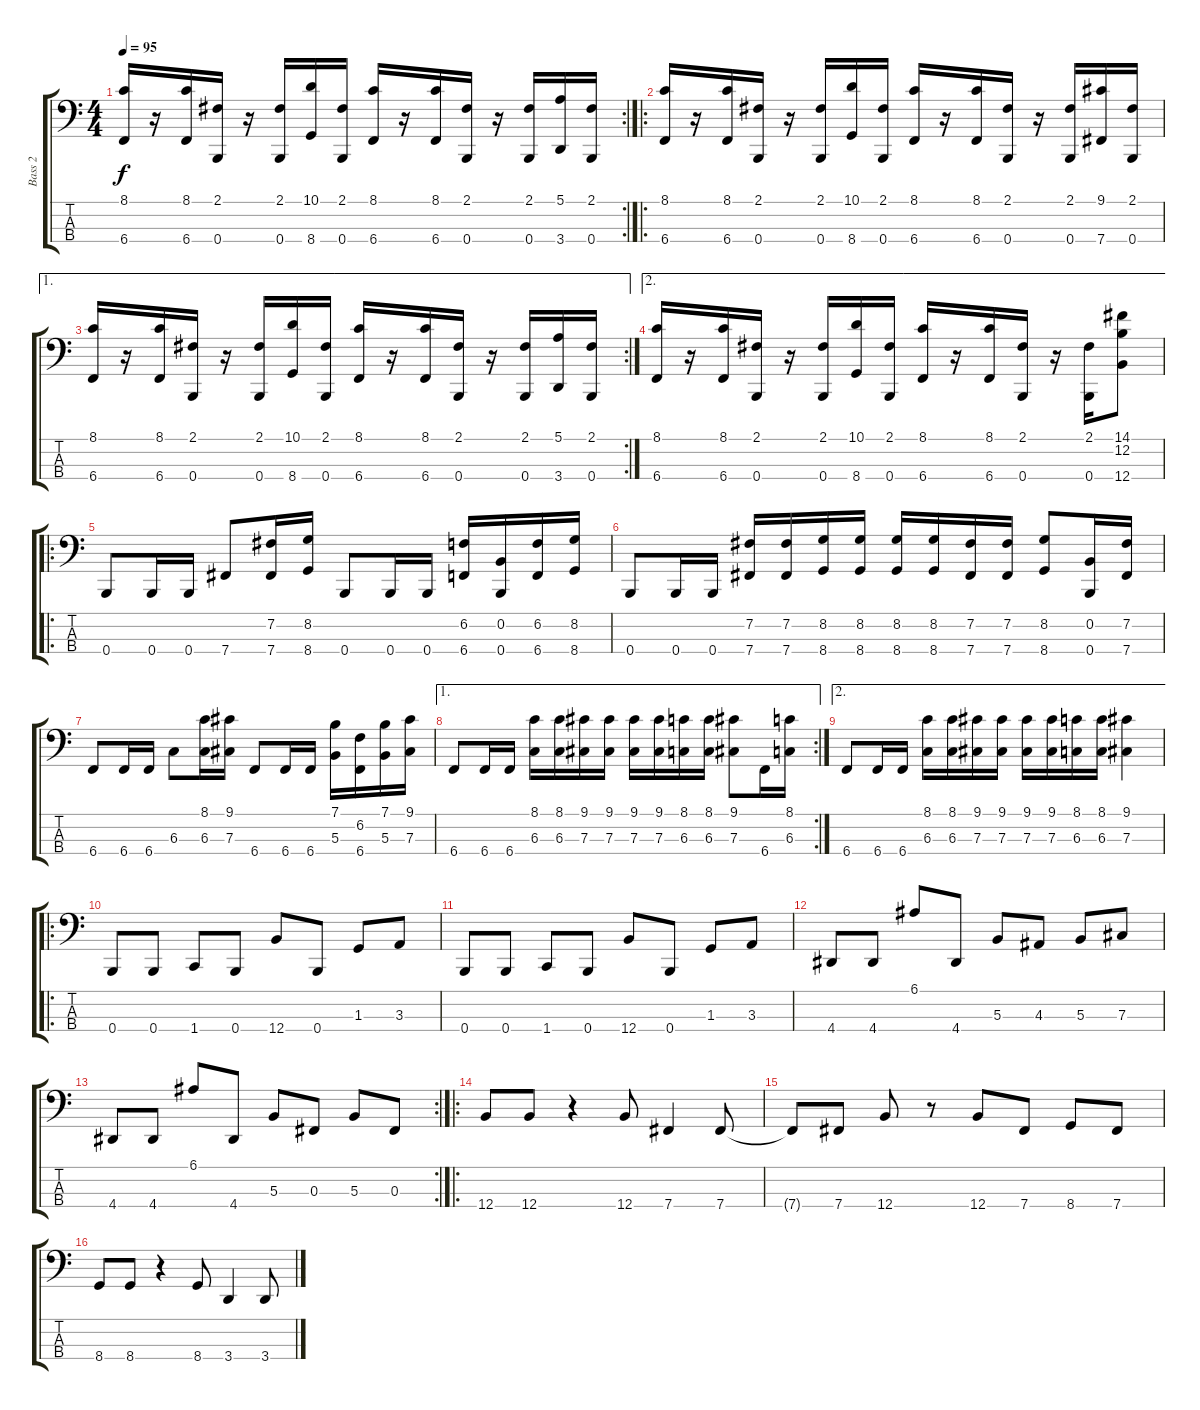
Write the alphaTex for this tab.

\track ("Bass 2" "Bass 2") {instrument electricbasspick}
\staff {score tabs}
\tuning (E2 B1 Gb1 B0) {hide}
\rc 2
\ts (4 4)
\tempo 95
\clef f4
\ks c
(8.1 6.4).16{dy f} r.16 (8.1 6.4).16 (2.1 0.4).16 r.16 (2.1 0.4).16 (10.1 8.4).16 (2.1 0.4).16 (8.1 6.4).16 r.16 (8.1 6.4).16 (2.1 0.4).16 r.16 (2.1 0.4).16 (5.1 3.4).16 (2.1 0.4).16 |
\ro
(8.1 6.4).16 r.16 (8.1 6.4).16 (2.1 0.4).16 r.16 (2.1 0.4).16 (10.1 8.4).16 (2.1 0.4).16 (8.1 6.4).16 r.16 (8.1 6.4).16 (2.1 0.4).16 r.16 (2.1 0.4).16 (9.1 7.4).16 (2.1 0.4).16 |
\ae 1
\rc 2
(8.1 6.4).16 r.16 (8.1 6.4).16 (2.1 0.4).16 r.16 (2.1 0.4).16 (10.1 8.4).16 (2.1 0.4).16 (8.1 6.4).16 r.16 (8.1 6.4).16 (2.1 0.4).16 r.16 (2.1 0.4).16 (5.1 3.4).16 (2.1 0.4).16 |
\ae 2
(8.1 6.4).16 r.16 (8.1 6.4).16 (2.1 0.4).16 r.16 (2.1 0.4).16 (10.1 8.4).16 (2.1 0.4).16 (8.1 6.4).16 r.16 (8.1 6.4).16 (2.1 0.4).16 r.16 (2.1 0.4).16 (14.1 12.2 12.4).8 |
\ro
0.4.8 0.4.16 0.4.16 7.4.8 (7.2 7.4).16 (8.2 8.4).16 0.4.8 0.4.16 0.4.16 (6.2 6.4).16 (0.2 0.4).16 (6.2 6.4).16 (8.2 8.4).16 |
0.4.8 0.4.16 0.4.16 (7.2 7.4).16 (7.2 7.4).16 (8.2 8.4).16 (8.2 8.4).16 (8.2 8.4).16 (8.2 8.4).16 (7.2 7.4).16 (7.2 7.4).16 (8.2 8.4).8 (0.2 0.4).16 (7.2 7.4).16 |
6.4.8 6.4.16 6.4.16 6.3.8 (8.1 6.3).16 (9.1 7.3).16 6.4.8 6.4.16 6.4.16 (7.1 5.3).16 (6.2 6.4).16 (7.1 5.3).16 (9.1 7.3).16 |
\ae 1
\rc 2
6.4.8 6.4.16 6.4.16 (8.1 6.3).16 (8.1 6.3).16 (9.1 7.3).16 (9.1 7.3).16 (9.1 7.3).16 (9.1 7.3).16 (8.1 6.3).16 (8.1 6.3).16 (9.1 7.3).8 6.4.16 (8.1 6.3).16 |
\ae 2
6.4.8 6.4.16 6.4.16 (8.1 6.3).16 (8.1 6.3).16 (9.1 7.3).16 (9.1 7.3).16 (9.1 7.3).16 (9.1 7.3).16 (8.1 6.3).16 (8.1 6.3).16 (9.1 7.3).4 |
\ro
0.4.8 0.4.8 1.4.8 0.4.8 12.4.8 0.4.8 1.3.8 3.3.8 |
0.4.8 0.4.8 1.4.8 0.4.8 12.4.8 0.4.8 1.3.8 3.3.8 |
4.4.8 4.4.8 6.1.8 4.4.8 5.3.8 4.3.8 5.3.8 7.3.8 |
\rc 2
4.4.8 4.4.8 6.1.8 4.4.8 5.3.8 0.3.8 5.3.8 0.3.8 |
\ro
12.4.8 12.4.8 r.4 12.4.8 7.4.4 7.4.8 |
7.4{t}.8 7.4.8 12.4.8 r.8 12.4.8 7.4.8 8.4.8 7.4.8 |
8.4.8 8.4.8 r.4 8.4.8 3.4.4 3.4.8
